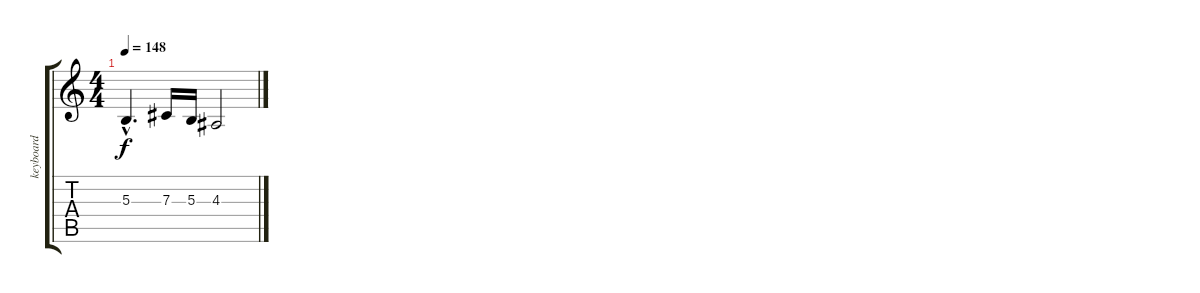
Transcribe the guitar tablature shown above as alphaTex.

\track ("keyboard" "keyboard") {instrument brasssection}
\staff {score tabs}
\tuning (Eb4 Bb3 Gb3 Db3 Ab2 Eb2) {hide}
\ts (4 4)
\tempo 148
\clef g2
\ks c
5.3{hac}.4{d dy f} 7.3.16 5.3.16 4.3.2
